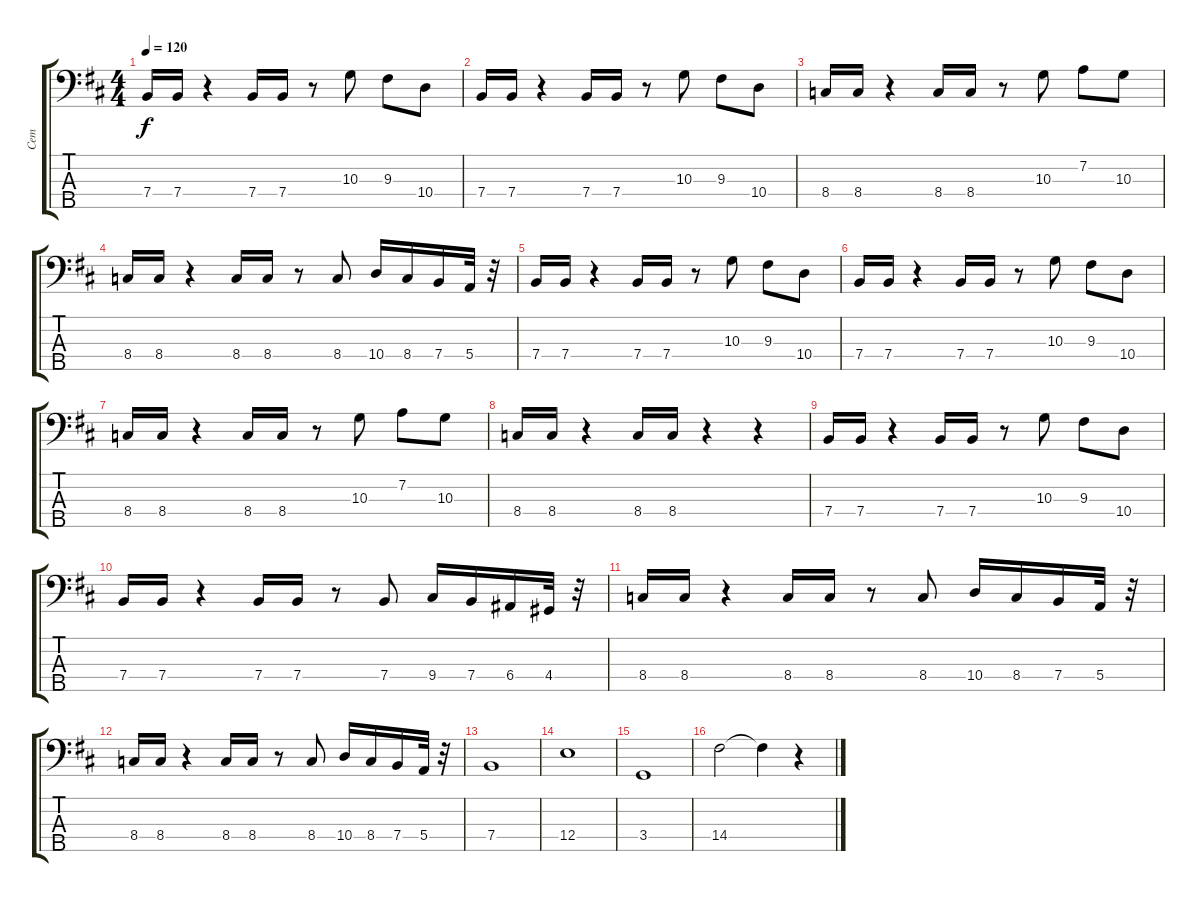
\track ("Cem" "Cem") {instrument electricbassfinger}
\staff {score tabs}
\tuning (G2 D2 A1 E1 B0) {hide}
\ts (4 4)
\tempo 120
\clef f4
\ks d
7.4.16{dy f} 7.4.16 r.4{beam merge} 7.4.16 7.4.16 r.8 10.3.8 9.3.8 10.4.8 |
7.4.16 7.4.16 r.4{beam merge} 7.4.16 7.4.16 r.8 10.3.8 9.3.8 10.4.8 |
8.4.16 8.4.16 r.4{beam merge} 8.4.16 8.4.16 r.8 10.3.8 7.2.8 10.3.8 |
8.4.16 8.4.16 r.4{beam merge} 8.4.16 8.4.16 r.8 8.4.8 10.4.16 8.4.16 7.4.16 5.4.32 r.32 |
7.4.16 7.4.16 r.4{beam merge} 7.4.16 7.4.16 r.8 10.3.8 9.3.8 10.4.8 |
7.4.16 7.4.16 r.4{beam merge} 7.4.16 7.4.16 r.8 10.3.8 9.3.8 10.4.8 |
8.4.16 8.4.16 r.4{beam merge} 8.4.16 8.4.16 r.8 10.3.8 7.2.8 10.3.8 |
8.4.16 8.4.16 r.4{beam merge} 8.4.16 8.4.16 r.4 r.4 |
7.4.16 7.4.16 r.4{beam merge} 7.4.16 7.4.16 r.8 10.3.8 9.3.8 10.4.8 |
7.4.16 7.4.16 r.4 7.4.16 7.4.16 r.8 7.4.8 9.4.16 7.4.16 6.4.16 4.4.32 r.32 |
8.4.16 8.4.16 r.4{beam merge} 8.4.16 8.4.16 r.8 8.4.8 10.4.16 8.4.16 7.4.16 5.4.32 r.32 |
8.4.16 8.4.16 r.4{beam merge} 8.4.16 8.4.16 r.8 8.4.8 10.4.16 8.4.16 7.4.16 5.4.32 r.32 |
7.4.1 |
12.4.1 |
3.4.1 |
14.4.2 14.4{t}.4 r.4
